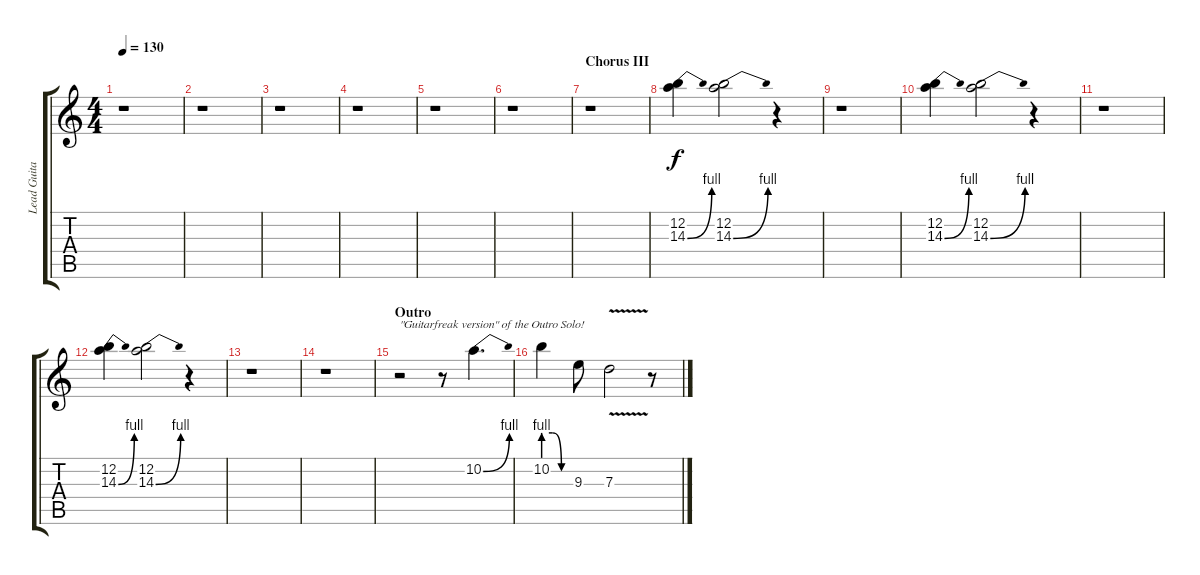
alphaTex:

\track ("Lead Guitar" "Lead Guita") {instrument distortionguitar}
\staff {score tabs}
\tuning (E4 B3 G3 D3 A2 E2) {hide}
\ts (4 4)
\tempo 130
\clef g2
\ks c
r.1{dy f} |
r.1 |
r.1 |
r.1 |
r.1 |
r.1 |
\section ("" "Chorus III")
r.1 |
(12.2 14.3{be (bend 0 0 60 4)}).4 (12.2 14.3{be (bend 0 0 60 4)}).2 r.4 |
r.1 |
(12.2 14.3{be (bend 0 0 60 4)}).4 (12.2 14.3{be (bend 0 0 60 4)}).2 r.4 |
r.1 |
(12.2 14.3{be (bend 0 0 60 4)}).4 (12.2 14.3{be (bend 0 0 60 4)}).2 r.4 |
r.1 |
r.1 |
\section ("" "Outro")
r.2{txt "\"Guitarfreak version\" of the Outro Solo!"} r.8 10.2{be (bend 0 0 60 4)}.4{d} |
10.2{be (custom 0 4 20 4 40 0 60 0)}.4 9.3.8 7.3{v}.2 r.8
